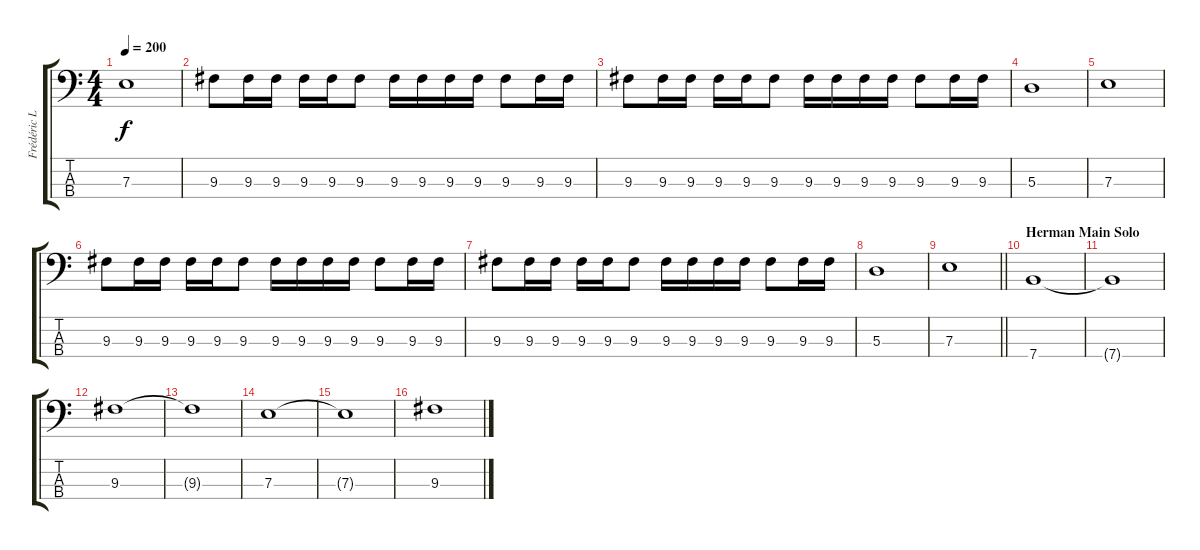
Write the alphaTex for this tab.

\track ("Frédéric Leclercq | Bass Gtr." "Frédéric L") {instrument electricbasspick}
\staff {score tabs}
\tuning (G2 D2 A1 E1) {hide}
\ts (4 4)
\tempo 200
\clef f4
\ks c
7.3.1{dy f} |
9.3.8 9.3.16 9.3.16 9.3.16 9.3.16 9.3.8 9.3.16 9.3.16 9.3.16 9.3.16 9.3.8 9.3.16 9.3.16 |
9.3.8 9.3.16 9.3.16 9.3.16 9.3.16 9.3.8 9.3.16 9.3.16 9.3.16 9.3.16 9.3.8 9.3.16 9.3.16 |
5.3.1 |
7.3.1 |
9.3.8 9.3.16 9.3.16 9.3.16 9.3.16 9.3.8 9.3.16 9.3.16 9.3.16 9.3.16 9.3.8 9.3.16 9.3.16 |
9.3.8 9.3.16 9.3.16 9.3.16 9.3.16 9.3.8 9.3.16 9.3.16 9.3.16 9.3.16 9.3.8 9.3.16 9.3.16 |
5.3.1 |
\barLineRight lightlight
7.3.1 |
\section ("" "Herman Main Solo")
7.4.1 |
7.4{t}.1 |
9.3.1 |
9.3{t}.1 |
7.3.1 |
7.3{t}.1 |
9.3.1
